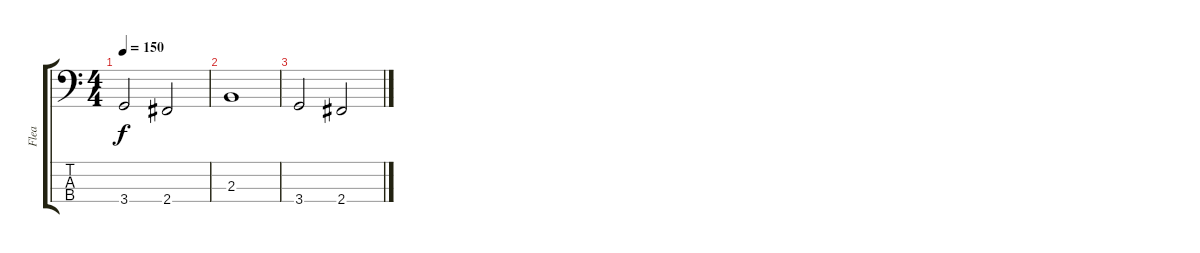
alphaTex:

\track ("Flea" "Flea") {instrument electricbassfinger}
\staff {score tabs}
\tuning (G2 D2 A1 E1) {hide}
\ts (4 4)
\tempo 150
\clef f4
\ks c
3.4.2{dy f} 2.4.2 |
2.3.1 |
3.4.2 2.4.2
